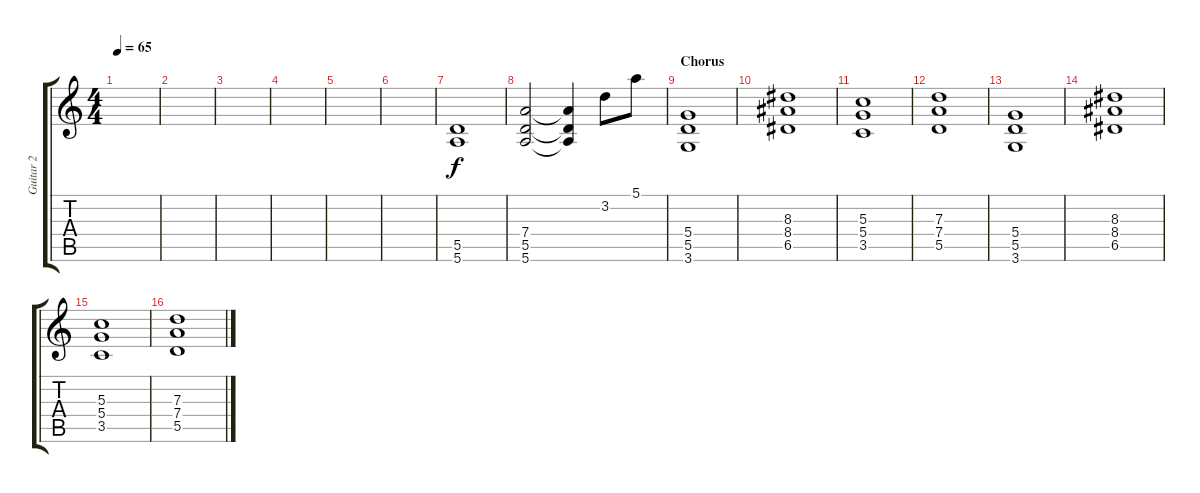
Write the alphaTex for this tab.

\track ("Guitar 2" "Guitar 2") {instrument distortionguitar}
\staff {score tabs}
\tuning (E4 B3 G3 D3 A2 E2) {hide}
\ts (4 4)
\tempo 65
\clef g2
\ks c
|
|
|
|
|
|
(5.5 5.6).1 |
(7.4 5.5 5.6).2 (7.4{t} 5.5{t} 5.6{t}).4 3.2.8 5.1.8 |
\section ("" "Chorus")
(5.4 5.5 3.6).1 |
(8.3 8.4 6.5).1 |
(5.3 5.4 3.5).1 |
(7.3 7.4 5.5).1 |
(5.4 5.5 3.6).1 |
(8.3 8.4 6.5).1 |
(5.3 5.4 3.5).1 |
(7.3 7.4 5.5).1
